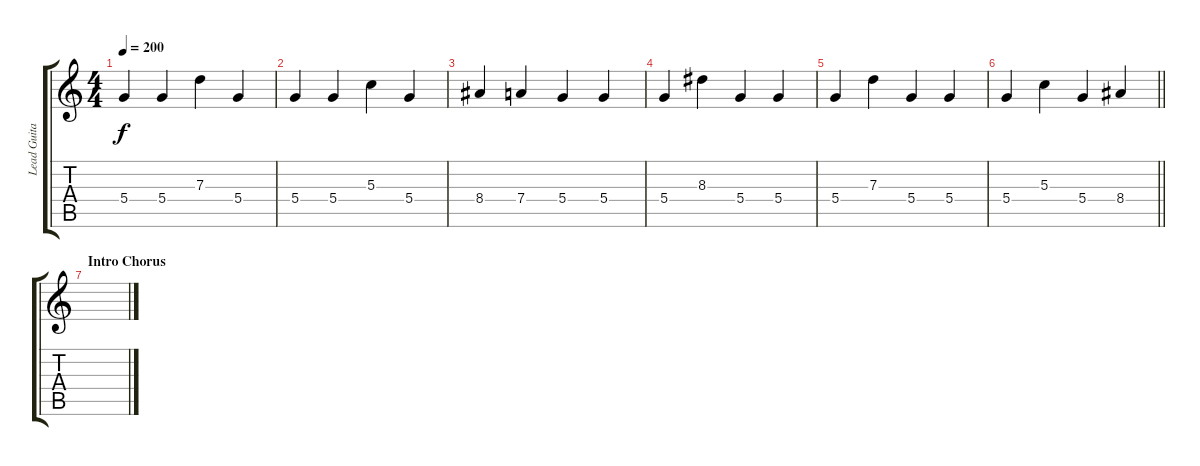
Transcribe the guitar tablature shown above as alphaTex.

\track ("Lead Guitar" "Lead Guita") {instrument electricguitarclean}
\staff {score tabs}
\tuning (E4 B3 G3 D3 A2 E2) {hide}
\ts (4 4)
\tempo 200
\clef g2
\ks c
5.4.4{dy f} 5.4.4 7.3.4 5.4.4 |
5.4.4 5.4.4 5.3.4 5.4.4 |
8.4.4 7.4.4 5.4.4 5.4.4 |
5.4.4 8.3.4 5.4.4 5.4.4 |
5.4.4 7.3.4 5.4.4 5.4.4 |
\barLineRight lightlight
5.4.4 5.3.4 5.4.4 8.4.4 |
\section ("" "Intro Chorus")
